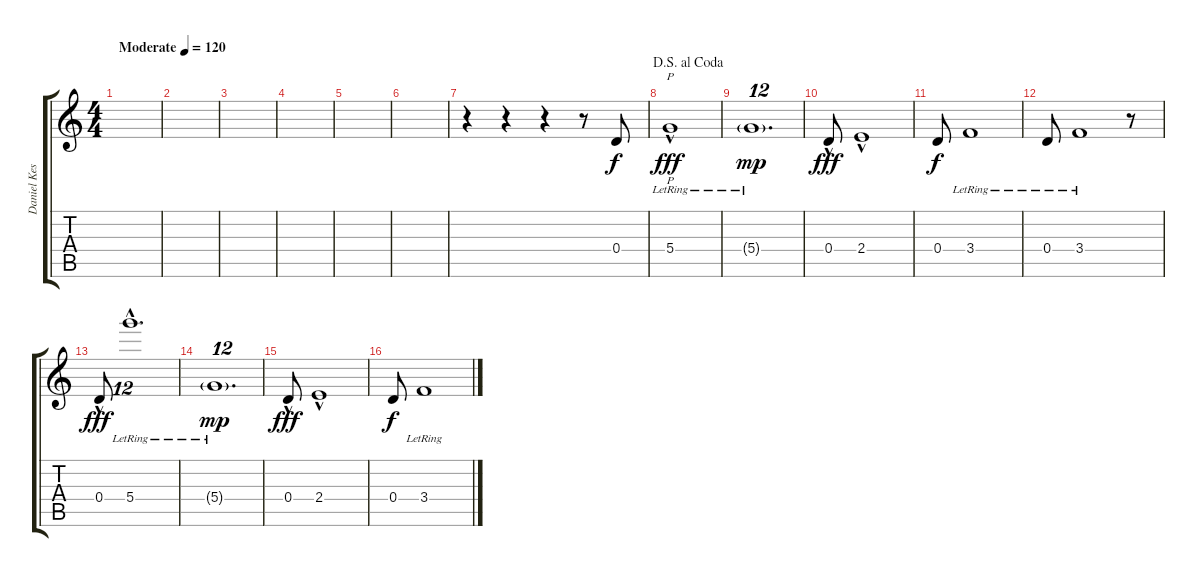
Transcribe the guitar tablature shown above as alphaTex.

\track ("Daniel Kessler" "Daniel Kes") {instrument overdrivenguitar}
\staff {score tabs}
\tuning (E4 B3 G3 D3 A2 E2) {hide}
\ts (4 4)
\tempo (120 "Moderate")
\clef g2
\ks c
|
|
|
|
|
|
r.4 r.4 r.4 r.8 0.4.8 |
\jump dalsegnoalcoda
5.4{hac lr}.1{p dy fff} |
5.4{g lr}.1{d tu (12 8) dy mp} |
0.4{hac}.8{dy fff} 2.4{hac}.1 |
0.4.8{dy f} 3.4{lr}.1 |
0.4{lr}.8 3.4{lr}.1 r.8 |
0.4{hac}.8{dy fff} 5.4{hac lr}.1{d tu (12 8) ot 15mb} |
5.4{g lr}.1{d tu (12 8) dy mp} |
0.4{hac}.8{dy fff} 2.4{hac}.1 |
0.4.8{dy f} 3.4{lr}.1
